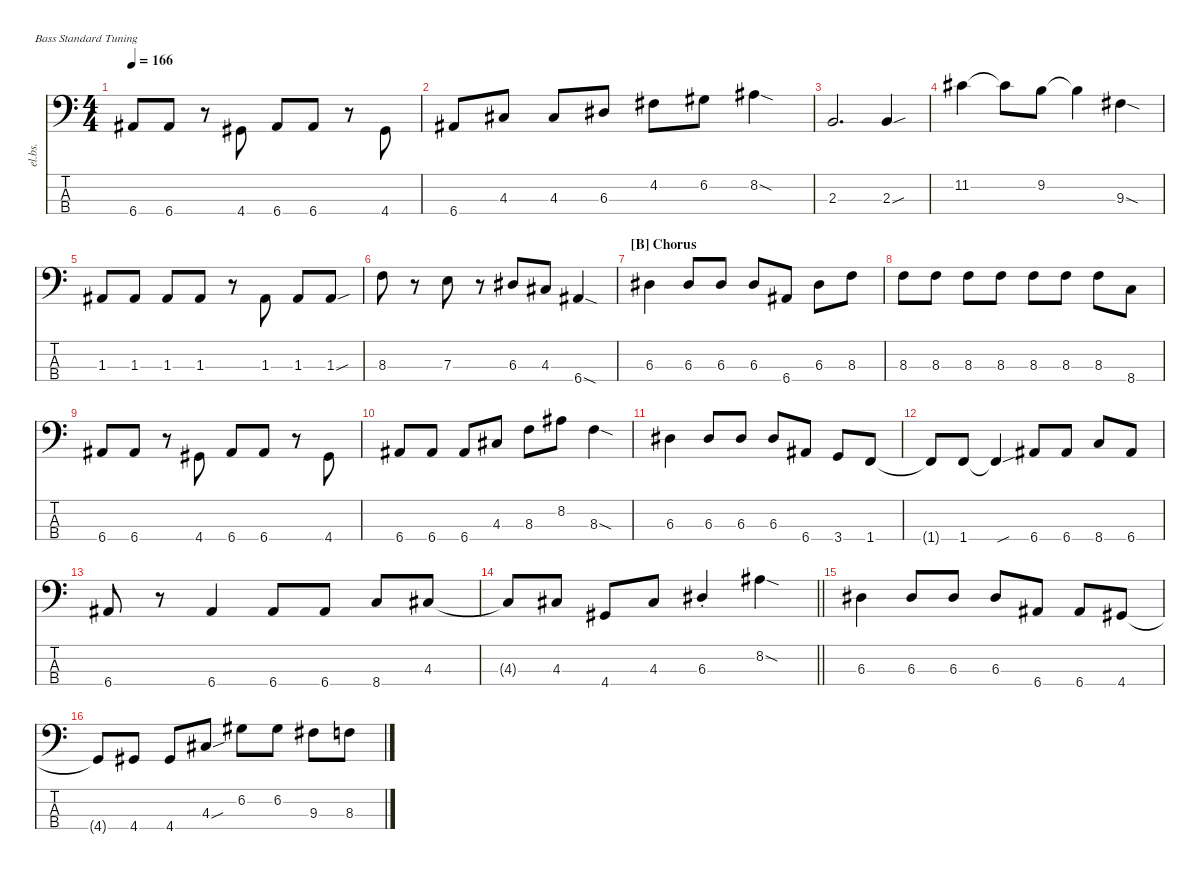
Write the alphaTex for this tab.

\defaultSystemsLayout 4
\hideDynamics
\bracketExtendMode nobrackets
\track ("Electric Bass" "el.bs.") {mute instrument electricbassfinger}
\staff {score tabs}
\tuning (G2 D2 A1 E1)
\ts (4 4)
\tempo 166
\clef f4
\ks c
6.4{acc #}.8{dy mf beam Up} 6.4{acc #}.8{beam Up} r.8{beam Down} 4.4{acc #}.8{beam Up} 6.4{acc #}.8{beam Up} 6.4{acc #}.8{beam Up} r.8{beam Down} 4.4{acc #}.8{beam Up} |
6.4{acc #}.8{beam Up} 4.3{acc #}.8{beam Up} 4.3{acc #}.8{beam Up} 6.3{acc #}.8{beam Up} 4.2{acc #}.8{beam Down} 6.2{acc #}.8{beam Down} 8.2{sod acc #}.4{beam Down} |
2.3.2{d beam Up} 2.3{sou}.4{beam Up} |
11.2{acc #}.4{beam Down} 11.2{t acc #}.8{beam Down} 9.2.8{beam Down} 9.2{t}.4{beam Down} 9.3{sod acc #}.4{beam Down} |
1.3{acc #}.8{beam Up} 1.3{acc #}.8{beam Up} 1.3{acc #}.8{beam Up} 1.3{acc #}.8{beam Up} r.8{beam Down} 1.3{acc #}.8{beam Up} 1.3{acc #}.8{beam Up} 1.3{sou acc #}.8{beam Up} |
8.3.8{beam Down} r.8{beam Down} 7.3.8{beam Down} r.8{beam Down} 6.3{acc #}.8{beam Up} 4.3{acc #}.8{beam Up} 6.4{sod acc #}.4{beam Up} |
\section ("B" "Chorus")
6.3{acc #}.4{beam Down} 6.3{acc #}.8{beam Up} 6.3{acc #}.8{beam Up} 6.3{acc #}.8{beam Up} 6.4{acc #}.8{beam Up} 6.3{acc #}.8{beam Down} 8.3.8{beam Down} |
8.3.8{beam Down} 8.3.8{beam Down} 8.3.8{beam Down} 8.3.8{beam Down} 8.3.8{beam Down} 8.3.8{beam Down} 8.3.8{beam Down} 8.4.8{beam Down} |
6.4{acc #}.8{beam Up} 6.4{acc #}.8{beam Up} r.8{beam Down} 4.4{acc #}.8{beam Up} 6.4{acc #}.8{beam Up} 6.4{acc #}.8{beam Up} r.8{beam Down} 4.4{acc #}.8{beam Up} |
6.4{acc #}.8{beam Up} 6.4{acc #}.8{beam Up} 6.4{acc #}.8{beam Up} 4.3{acc #}.8{beam Up} 8.3.8{beam Down} 8.2{acc #}.8{beam Down} 8.3{sod}.4{beam Down} |
6.3{acc #}.4{beam Down} 6.3{acc #}.8{beam Up} 6.3{acc #}.8{beam Up} 6.3{acc #}.8{beam Up} 6.4{acc #}.8{beam Up} 3.4.8{beam Up} 1.4.8{beam Up} |
1.4{t}.8{beam Up} 1.4.8{beam Up} 1.4{sou t}.4{beam Up} 6.4{acc #}.8{beam Up} 6.4{acc #}.8{beam Up} 8.4.8{beam Up} 6.4{acc #}.8{beam Up} |
6.4{acc #}.8{beam Up} r.8{beam Down} 6.4{acc #}.4{beam Up} 6.4{acc #}.8{beam Up} 6.4{acc #}.8{beam Up} 8.4.8{beam Up} 4.3{acc #}.8{beam Up} |
\barLineRight lightlight
4.3{t acc #}.8{beam Up} 4.3{acc #}.8{beam Up} 4.4{acc #}.8{beam Up} 4.3{acc #}.8{beam Up} 6.3{st acc #}.4{beam Up} 8.2{sod acc #}.4{beam Down} |
6.3{acc #}.4{beam Down} 6.3{acc #}.8{beam Up} 6.3{acc #}.8{beam Up} 6.3{acc #}.8{beam Up} 6.4{acc #}.8{beam Up} 6.4{acc #}.8{beam Up} 4.4{acc #}.8{beam Up} |
4.4{t acc #}.8{beam Up} 4.4{acc #}.8{beam Up} 4.4{acc #}.8{beam Up} 4.3{sou acc #}.8{beam Up} 6.2{acc #}.8{beam Down} 6.2{acc #}.8{beam Down} 9.3{acc #}.8{beam Down} 8.3.8{beam Down}
